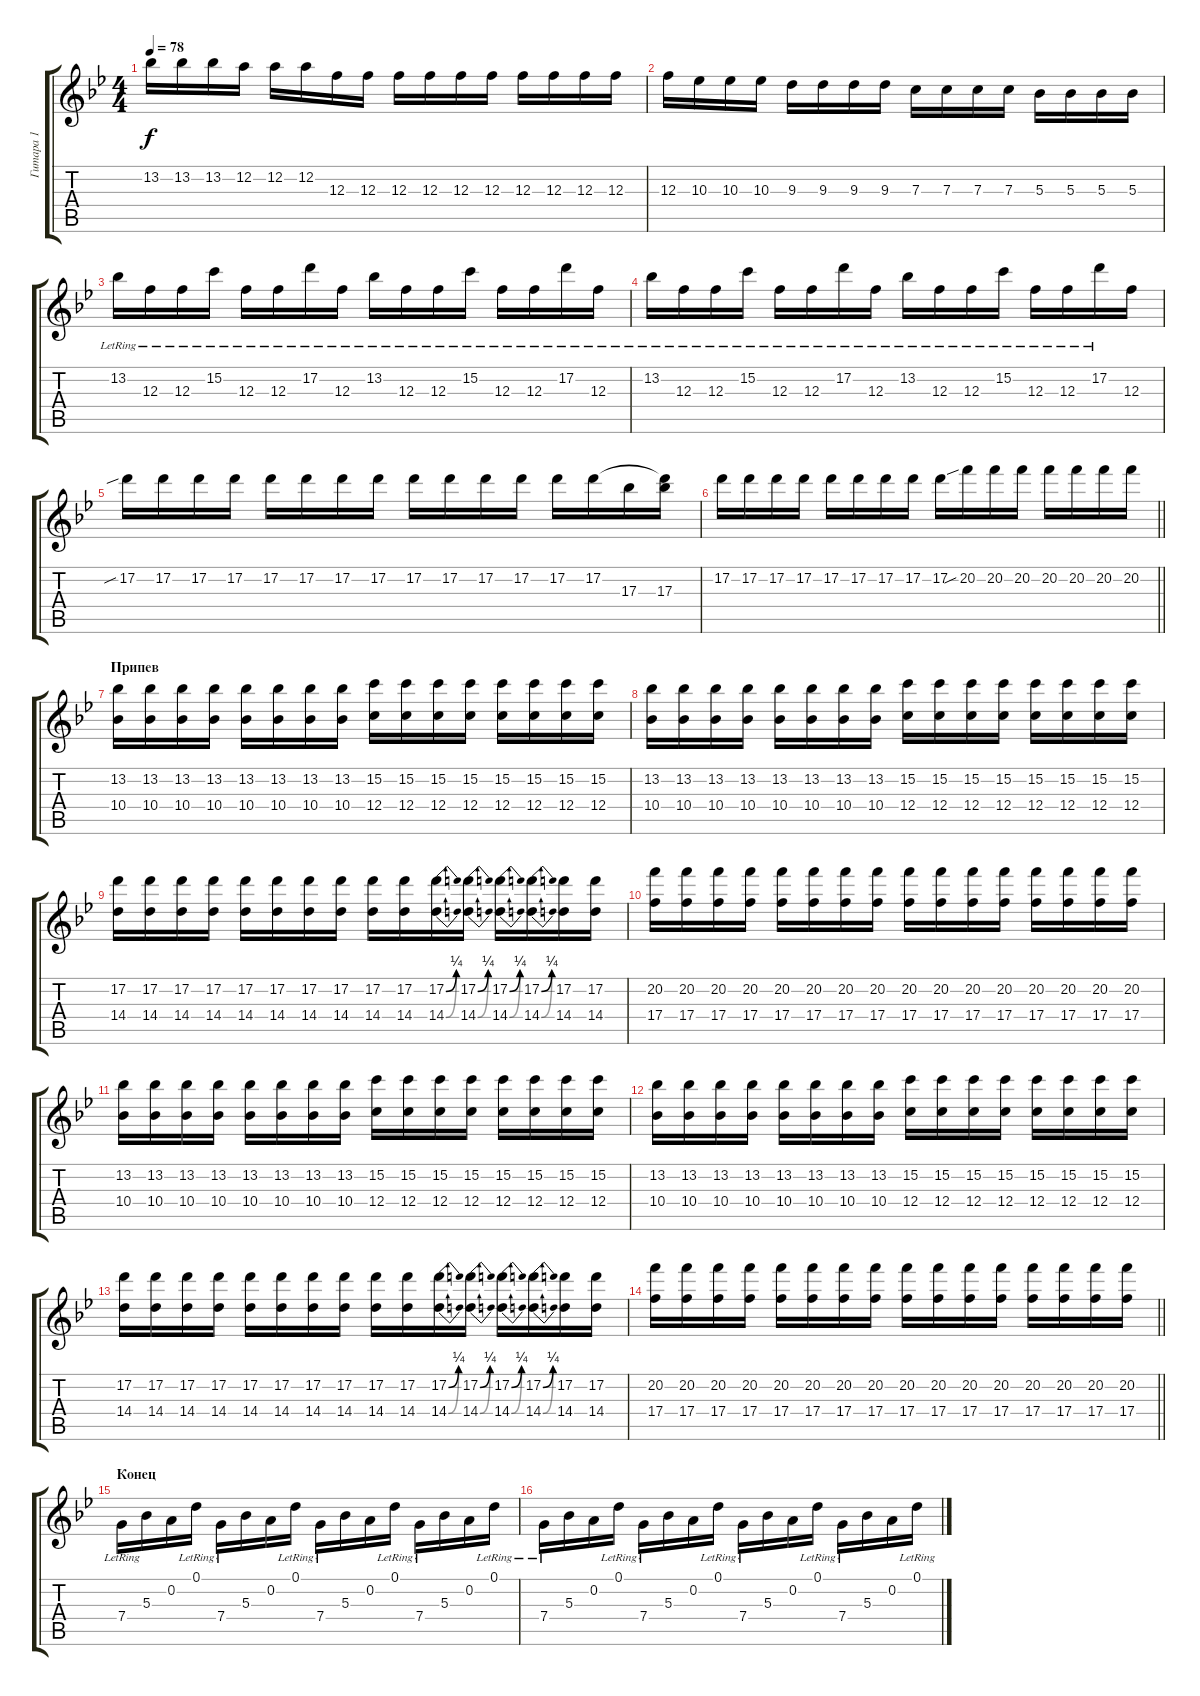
\track ("Гитара 1" "Гитара 1") {instrument electricguitarclean}
\staff {score tabs}
\tuning (D4 A3 F3 C3 G2 C2) {hide}
\ts (4 4)
\tempo 78
\clef g2
\ks gminor
13.2.16{dy f} 13.2.16 13.2.16 12.2.16 12.2.16 12.2.16 12.3.16 12.3.16 12.3.16 12.3.16 12.3.16 12.3.16 12.3.16 12.3.16 12.3.16 12.3.16 |
12.3.16 10.3.16 10.3.16 10.3.16 9.3.16 9.3.16 9.3.16 9.3.16 7.3.16 7.3.16 7.3.16 7.3.16 5.3.16 5.3.16 5.3.16 5.3.16 |
13.2{lr}.16 12.3{lr}.16 12.3{lr}.16 15.2{lr}.16 12.3{lr}.16 12.3{lr}.16 17.2{lr}.16 12.3{lr}.16 13.2{lr}.16 12.3{lr}.16 12.3{lr}.16 15.2{lr}.16 12.3{lr}.16 12.3{lr}.16 17.2{lr}.16 12.3{lr}.16 |
13.2{lr}.16 12.3{lr}.16 12.3{lr}.16 15.2{lr}.16 12.3{lr}.16 12.3{lr}.16 17.2{lr}.16 12.3{lr}.16 13.2{lr}.16 12.3{lr}.16 12.3{lr}.16 15.2{lr}.16 12.3{lr}.16 12.3{lr}.16 17.2{lr}.16 12.3.16 |
17.2{sib}.16 17.2.16 17.2.16 17.2.16 17.2.16 17.2.16 17.2.16 17.2.16 17.2.16 17.2.16 17.2.16 17.2.16 17.2.16 17.2.16 17.3.16 (17.2{t} 17.3).16 |
\barLineRight lightlight
17.2.16 17.2.16 17.2.16 17.2.16 17.2.16 17.2.16 17.2.16 17.2.16 17.2.16 20.2{sib}.16 20.2.16 20.2.16 20.2.16 20.2.16 20.2.16 20.2.16 |
\section ("" "Припев")
(13.2 10.4).16 (13.2 10.4).16 (13.2 10.4).16 (13.2 10.4).16 (13.2 10.4).16 (13.2 10.4).16 (13.2 10.4).16 (13.2 10.4).16 (15.2 12.4).16 (15.2 12.4).16 (15.2 12.4).16 (15.2 12.4).16 (15.2 12.4).16 (15.2 12.4).16 (15.2 12.4).16 (15.2 12.4).16 |
(13.2 10.4).16 (13.2 10.4).16 (13.2 10.4).16 (13.2 10.4).16 (13.2 10.4).16 (13.2 10.4).16 (13.2 10.4).16 (13.2 10.4).16 (15.2 12.4).16 (15.2 12.4).16 (15.2 12.4).16 (15.2 12.4).16 (15.2 12.4).16 (15.2 12.4).16 (15.2 12.4).16 (15.2 12.4).16 |
(17.2 14.4).16 (17.2 14.4).16 (17.2 14.4).16 (17.2 14.4).16 (17.2 14.4).16 (17.2 14.4).16 (17.2 14.4).16 (17.2 14.4).16 (17.2 14.4).16 (17.2 14.4).16 (17.2{be (bend 0 0 60 1)} 14.4{be (bend 0 0 60 1)}).16 (17.2{be (bend 0 0 60 1)} 14.4{be (bend 0 0 60 1)}).16 (17.2{be (bend 0 0 60 1)} 14.4{be (bend 0 0 60 1)}).16 (17.2{be (bend 0 0 60 1)} 14.4{be (bend 0 0 60 1)}).16 (17.2 14.4).16 (17.2 14.4).16 |
(20.2 17.4).16 (20.2 17.4).16 (20.2 17.4).16 (20.2 17.4).16 (20.2 17.4).16 (20.2 17.4).16 (20.2 17.4).16 (20.2 17.4).16 (20.2 17.4).16 (20.2 17.4).16 (20.2 17.4).16 (20.2 17.4).16 (20.2 17.4).16 (20.2 17.4).16 (20.2 17.4).16 (20.2 17.4).16 |
(13.2 10.4).16 (13.2 10.4).16 (13.2 10.4).16 (13.2 10.4).16 (13.2 10.4).16 (13.2 10.4).16 (13.2 10.4).16 (13.2 10.4).16 (15.2 12.4).16 (15.2 12.4).16 (15.2 12.4).16 (15.2 12.4).16 (15.2 12.4).16 (15.2 12.4).16 (15.2 12.4).16 (15.2 12.4).16 |
(13.2 10.4).16 (13.2 10.4).16 (13.2 10.4).16 (13.2 10.4).16 (13.2 10.4).16 (13.2 10.4).16 (13.2 10.4).16 (13.2 10.4).16 (15.2 12.4).16 (15.2 12.4).16 (15.2 12.4).16 (15.2 12.4).16 (15.2 12.4).16 (15.2 12.4).16 (15.2 12.4).16 (15.2 12.4).16 |
(17.2 14.4).16 (17.2 14.4).16 (17.2 14.4).16 (17.2 14.4).16 (17.2 14.4).16 (17.2 14.4).16 (17.2 14.4).16 (17.2 14.4).16 (17.2 14.4).16 (17.2 14.4).16 (17.2{be (bend 0 0 60 1)} 14.4{be (bend 0 0 60 1)}).16 (17.2{be (bend 0 0 60 1)} 14.4{be (bend 0 0 60 1)}).16 (17.2{be (bend 0 0 60 1)} 14.4{be (bend 0 0 60 1)}).16 (17.2{be (bend 0 0 60 1)} 14.4{be (bend 0 0 60 1)}).16 (17.2 14.4).16 (17.2 14.4).16 |
\barLineRight lightlight
(20.2 17.4).16 (20.2 17.4).16 (20.2 17.4).16 (20.2 17.4).16 (20.2 17.4).16 (20.2 17.4).16 (20.2 17.4).16 (20.2 17.4).16 (20.2 17.4).16 (20.2 17.4).16 (20.2 17.4).16 (20.2 17.4).16 (20.2 17.4).16 (20.2 17.4).16 (20.2 17.4).16 (20.2 17.4).16 |
\section ("" "Конец")
7.4{lr}.16 5.3.16 0.2.16 0.1{lr}.16 7.4{lr}.16 5.3.16 0.2.16 0.1{lr}.16 7.4{lr}.16 5.3.16 0.2.16 0.1{lr}.16 7.4{lr}.16 5.3.16 0.2.16 0.1{lr}.16 |
7.4{lr}.16 5.3.16 0.2.16 0.1{lr}.16 7.4{lr}.16 5.3.16 0.2.16 0.1{lr}.16 7.4{lr}.16 5.3.16 0.2.16 0.1{lr}.16 7.4{lr}.16 5.3.16 0.2.16 0.1{lr}.16
